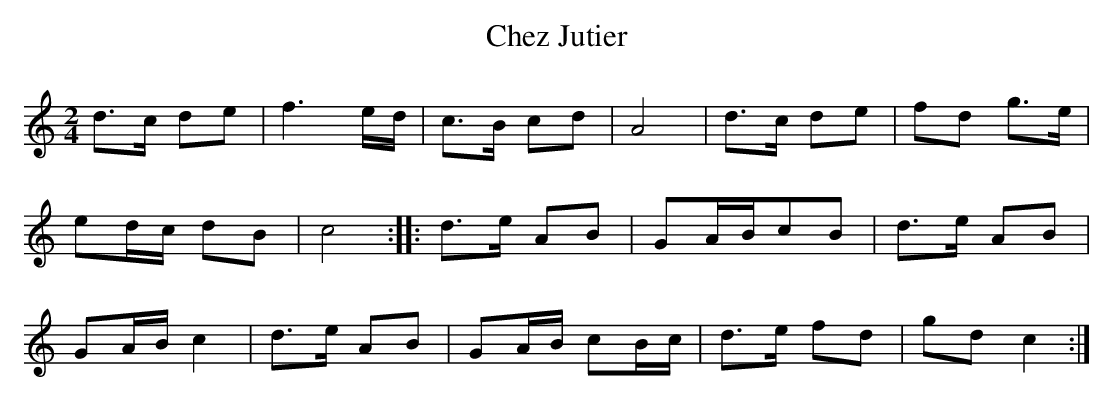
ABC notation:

X:1
T:Chez Jutier
L:1/8
M:2/4
K:C
d>c de | f3 e/d/ | c>B cd | A4 | d>c de | fd g>e |
ed/c/ dB | c4:: d>e AB| GA/B/cB | d>e AB |
GA/B/ c2 | d>e AB | GA/B/ cB/c/ | d>e fd | gd c2:|
